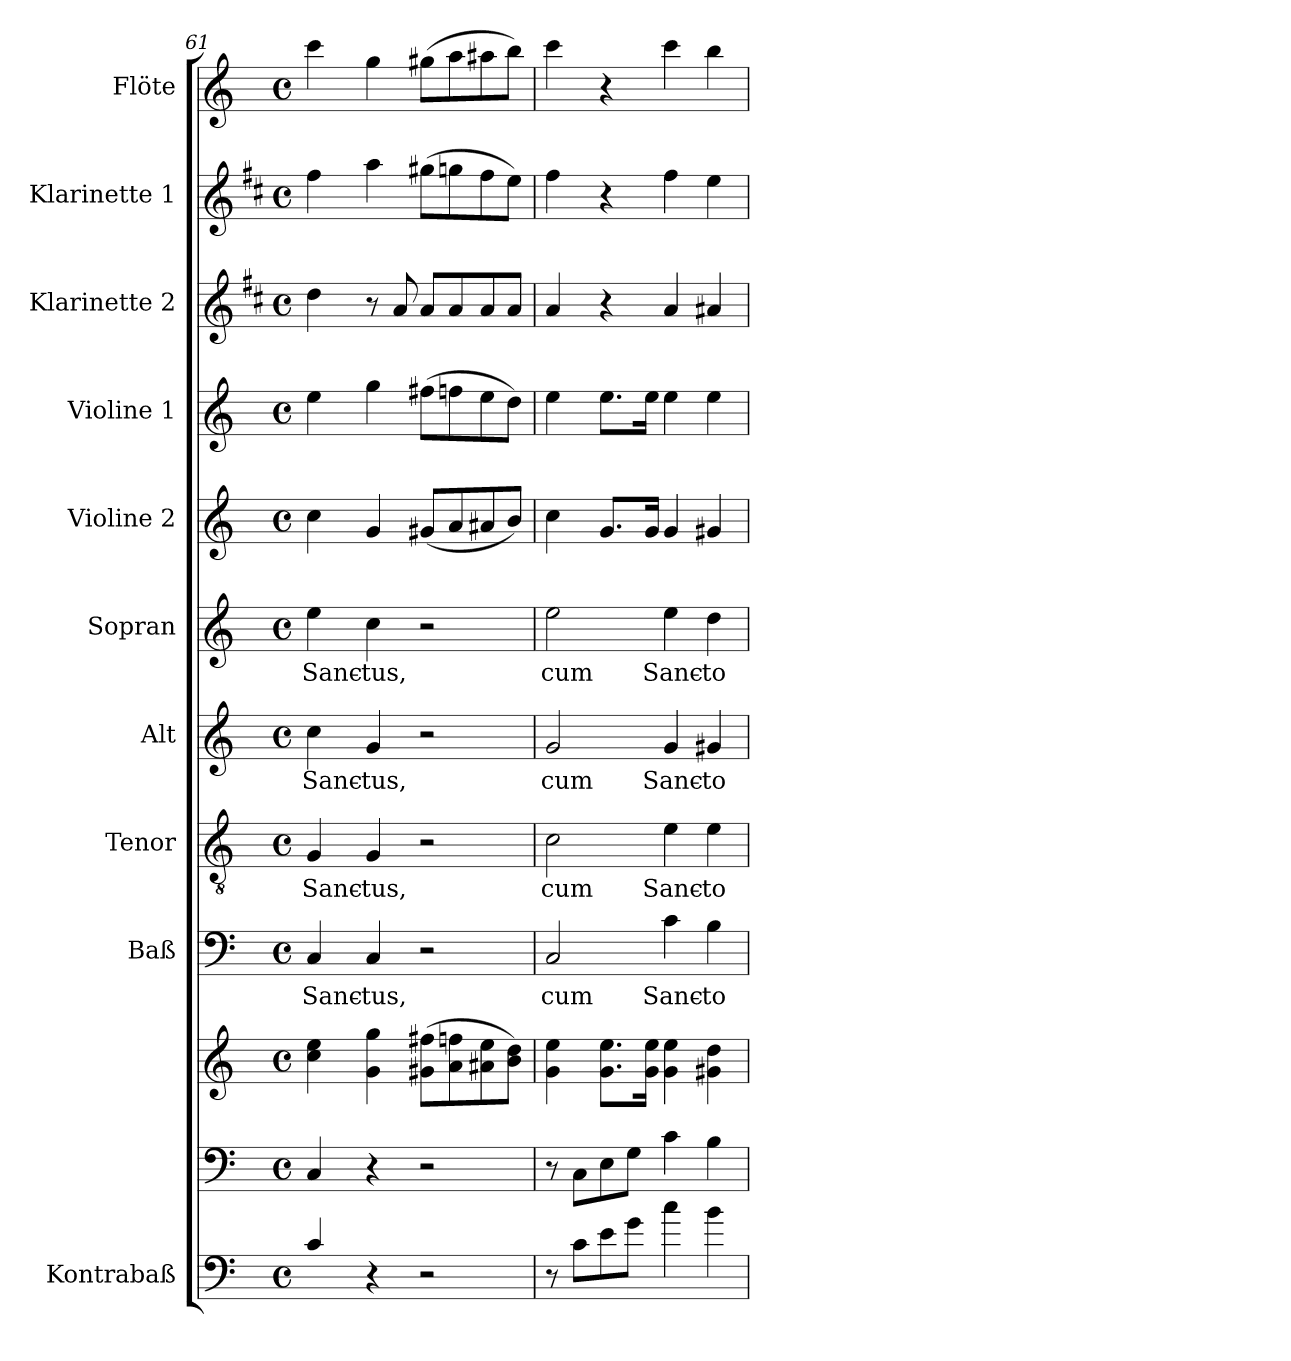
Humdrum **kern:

**kern	**kern	**kern	**kern	**text	**kern	**text	**kern	**text	**kern	**text	**kern	**kern	**kern	**kern	**kern
*part11	*part10	*part10	*part9	*part9	*part8	*part8	*part7	*part7	*part6	*part6	*part5	*part4	*part3	*part2	*part1
*staff12	*staff11	*staff10	*staff9	*staff9	*staff8	*staff8	*staff7	*staff7	*staff6	*staff6	*staff5	*staff4	*staff3	*staff2	*staff1
*I"Kontrabaß	*	*	*I"Baß	*	*I"Tenor	*	*I"Alt	*	*I"Sopran	*	*I"Violine 2	*I"Violine 1	*I"Klarinette 2	*I"Klarinette 1	*I"Flöte
*	*	*	*	*	*	*	*	*	*	*	*I'Vln	*I'Vln	*	*	*I'Fl
*clefF4	*clefF4	*clefG2	*clefF4	*	*clefGv2	*	*clefG2	*	*clefG2	*	*clefG2	*clefG2	*clefG2	*clefG2	*clefG2
*ITrd7c12	*	*	*	*	*	*	*	*	*	*	*	*	*ITrd1c2	*ITrd1c2	*
*k[]	*k[]	*k[]	*k[]	*	*k[]	*	*k[]	*	*k[]	*	*k[]	*k[]	*k[]	*k[]	*k[]
*C:	*C:	*C:	*C:	*	*C:	*	*C:	*	*C:	*	*C:	*C:	*C:	*C:	*C:
*M4/4	*M4/4	*M4/4	*M4/4	*	*M4/4	*	*M4/4	*	*M4/4	*	*M4/4	*M4/4	*M4/4	*M4/4	*M4/4
*met(c)	*met(c)	*met(c)	*met(c)	*	*met(c)	*	*met(c)	*	*met(c)	*	*met(c)	*met(c)	*met(c)	*met(c)	*met(c)
=61	=61	=61	=61	=61	=61	=61	=61	=61	=61	=61	=61	=61	=61	=61	=61
!	!	!	!	!LO:LY:b	!	!LO:LY:b	!	!LO:LY:b	!	!LO:LY:b	!	!	!	!	!
4C/	4C/	4cc\ 4ee\	4C/	Sanc-	4G/	Sanc-	4cc\	Sanc-	4ee\	Sanc-	4cc\	4ee\	4cc\	4ee\	4ccc\
!	!	!	!	!LO:LY:b	!	!LO:LY:b	!	!LO:LY:b	!	!LO:LY:b	!	!	!	!	!
4r	4r	4g\ 4gg\	4C/	-tus,	4G/	-tus,	4g/	-tus,	4cc\	-tus,	4g/	4gg\	8r	4gg\	4gg\
.	.	.	.	.	.	.	.	.	.	.	.	.	8g/	.	.
2r	2r	(>8g#X\ 8ff#X\L	2r	.	2r	.	2r	.	2r	.	(<8g#X/L	(>8ff#X\L	8g/L	(>8ff#X\L	(>8gg#X\L
.	.	8a\ 8ffn\	.	.	.	.	.	.	.	.	8a/	8ffn\	8g/	8ffn\	8aa\
.	.	8a#X\ 8ee\	.	.	.	.	.	.	.	.	8a#X/	8ee\	8g/	8ee\	8aa#X\
.	.	8b\ 8dd\J)	.	.	.	.	.	.	.	.	8b/J)	8dd\J)	8g/J	8dd\J)	8bb\J)
!!LO:PB:g=z
=62	=62	=62	=62	=62	=62	=62	=62	=62	=62	=62	=62	=62	=62	=62	=62
!	!	!	!	!LO:LY:b	!	!LO:LY:b	!	!LO:LY:b	!	!LO:LY:b	!	!	!	!	!
8r	8r	4g\ 4ee\	2C/	cum	2c\	cum	2g/	cum	2ee\	cum	4cc\	4ee\	4g/	4ee\	4ccc\
8C\L	8C\L	.	.	.	.	.	.	.	.	.	.	.	.	.	.
8E\	8E\	8.g\ 8.ee\L	.	.	.	.	.	.	.	.	8.g/L	8.ee\L	4r	4r	4r
8G\J	8G\J	.	.	.	.	.	.	.	.	.	.	.	.	.	.
.	.	16g\ 16ee\Jk	.	.	.	.	.	.	.	.	16g/Jk	16ee\Jk	.	.	.
!	!	!	!	!LO:LY:b	!	!LO:LY:b	!	!LO:LY:b	!	!LO:LY:b	!	!	!	!	!
4c\	4c\	4g\ 4ee\	4c\	Sanc-	4e\	Sanc-	4g/	Sanc-	4ee\	Sanc-	4g/	4ee\	4g/	4ee\	4ccc\
!	!	!	!	!LO:LY:b	!	!LO:LY:b	!	!LO:LY:b	!	!LO:LY:b	!	!	!	!	!
4B\	4B\	4g#X\ 4dd\	4B\	-to	4e\	-to	4g#X/	-to	4dd\	-to	4g#X/	4ee\	4g#X/	4dd\	4bb\
=	=	=	=	=	=	=	=	=	=	=	=	=	=	=	=
*-	*-	*-	*-	*-	*-	*-	*-	*-	*-	*-	*-	*-	*-	*-	*-
